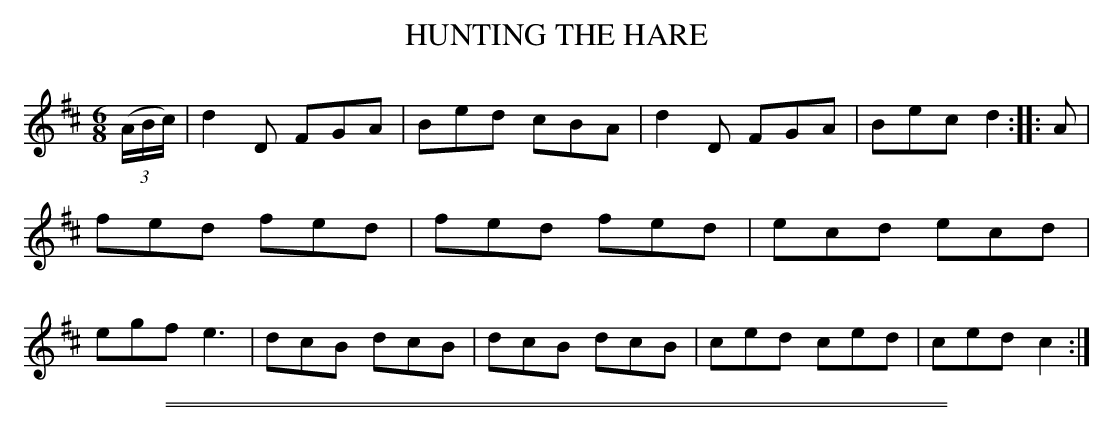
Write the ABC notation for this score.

X:1
T: HUNTING THE HARE
M: 6/8
L: 1/8
K: D
(3(A/B/c/) |\
d2D FGA | Bed cBA | d2D FGA | Bec d2 ::\
A |\
fed fed | fed fed | ecd ecd | egf e3 |\
dcB dcB | dcB dcB | ced ced | ced c2 :|
